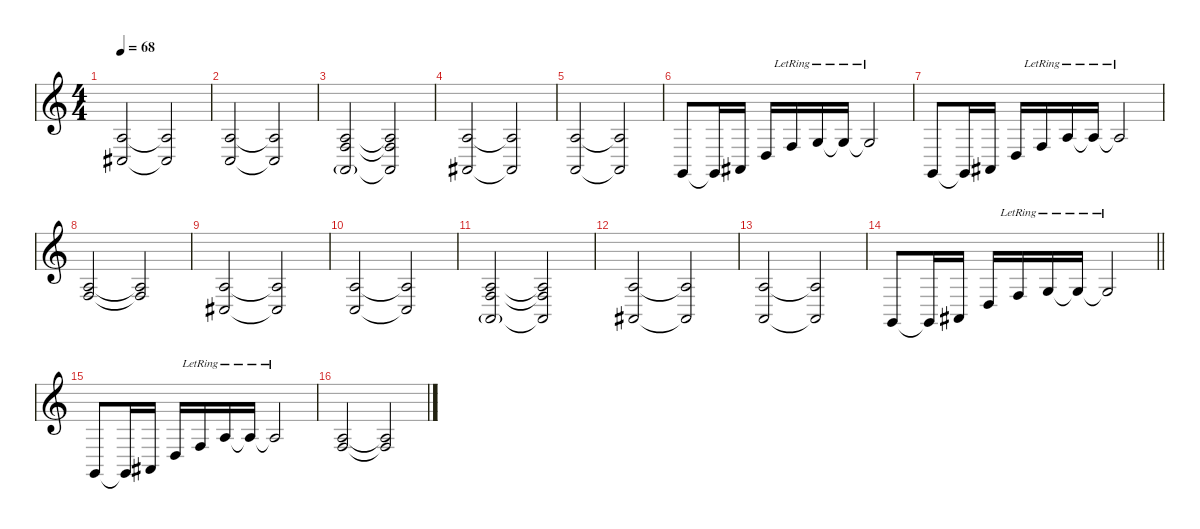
\defaultSystemsLayout 4
\hideDynamics
\bracketExtendMode nobrackets
\singleTrackTrackNamePolicy hidden
\multiTrackTrackNamePolicy hidden
\firstSystemTrackNameMode fullname
\firstSystemTrackNameOrientation horizontal
\otherSystemsTrackNameOrientation horizontal
\track ("Per Wiberg" "el.pno.") {instrument electricgrandpiano}
\staff {score}
\tuning (E4 B3 G3 D3 A2 E2)
\ts (4 4)
\tempo 68
\clef g2
\ks c
(2.3 4.5{acc #}).2{dy f beam Up} (2.3{t} 4.5{t acc #}).2{beam Up} |
(2.3 3.5).2{beam Up} (2.3{t} 3.5{t}).2{beam Up} |
\section ("" "")
(2.3 3.4 0.5{g}).2{instrument electricgrandpiano beam Up} (2.3{t} 3.4{t} 0.5{t}).2{beam Up} |
(2.3 1.5{acc #}).2{beam Up} (2.3{t} 1.5{t acc #}).2{beam Up} |
(2.3 0.5).2{beam Up} (2.3{t} 0.5{t}).2{beam Up} |
3.6.8{beam Up} 3.6{t}.16{beam Up} 1.5{acc #}.16{beam Up} 0.4.16{beam Up} 3.4{lr}.16{beam Up} 0.3{lr}.16{beam Up} 0.3{lr t}.16{beam Up} 0.3{lr t}.2{beam Up} |
3.6.8{beam Up} 3.6{t}.16{beam Up} 1.5{acc #}.16{beam Up} 0.4.16{beam Up} 3.4{lr}.16{beam Up} 2.3{lr}.16{beam Up} 2.3{lr t}.16{beam Up} 2.3{lr t}.2{beam Up} |
(2.3 3.4).2{beam Up} (2.3{t} 3.4{t}).2{beam Up} |
(2.3 4.5{acc #}).2{beam Up} (2.3{t} 4.5{t acc #}).2{beam Up} |
(2.3 3.5).2{beam Up} (2.3{t} 3.5{t}).2{beam Up} |
(2.3 3.4 0.5{g}).2{beam Up} (2.3{t} 3.4{t} 0.5{t}).2{beam Up} |
(2.3 1.5{acc #}).2{beam Up} (2.3{t} 1.5{t acc #}).2{beam Up} |
(2.3 0.5).2{beam Up} (2.3{t} 0.5{t}).2{beam Up} |
\barLineRight lightlight
3.6.8{beam Up} 3.6{t}.16{beam Up} 1.5{acc #}.16{beam Up} 0.4.16{beam Up} 3.4{lr}.16{beam Up} 0.3{lr}.16{beam Up} 0.3{lr t}.16{beam Up} 0.3{lr t}.2{beam Up} |
\section ("" "")
3.6.8{beam Up} 3.6{t}.16{beam Up} 1.5{acc #}.16{beam Up} 0.4.16{beam Up} 3.4{lr}.16{beam Up} 2.3{lr}.16{beam Up} 2.3{lr t}.16{beam Up} 2.3{lr t}.2{beam Up} |
(2.3 3.4).2{beam Up} (2.3{t} 3.4{t}).2{beam Up}
